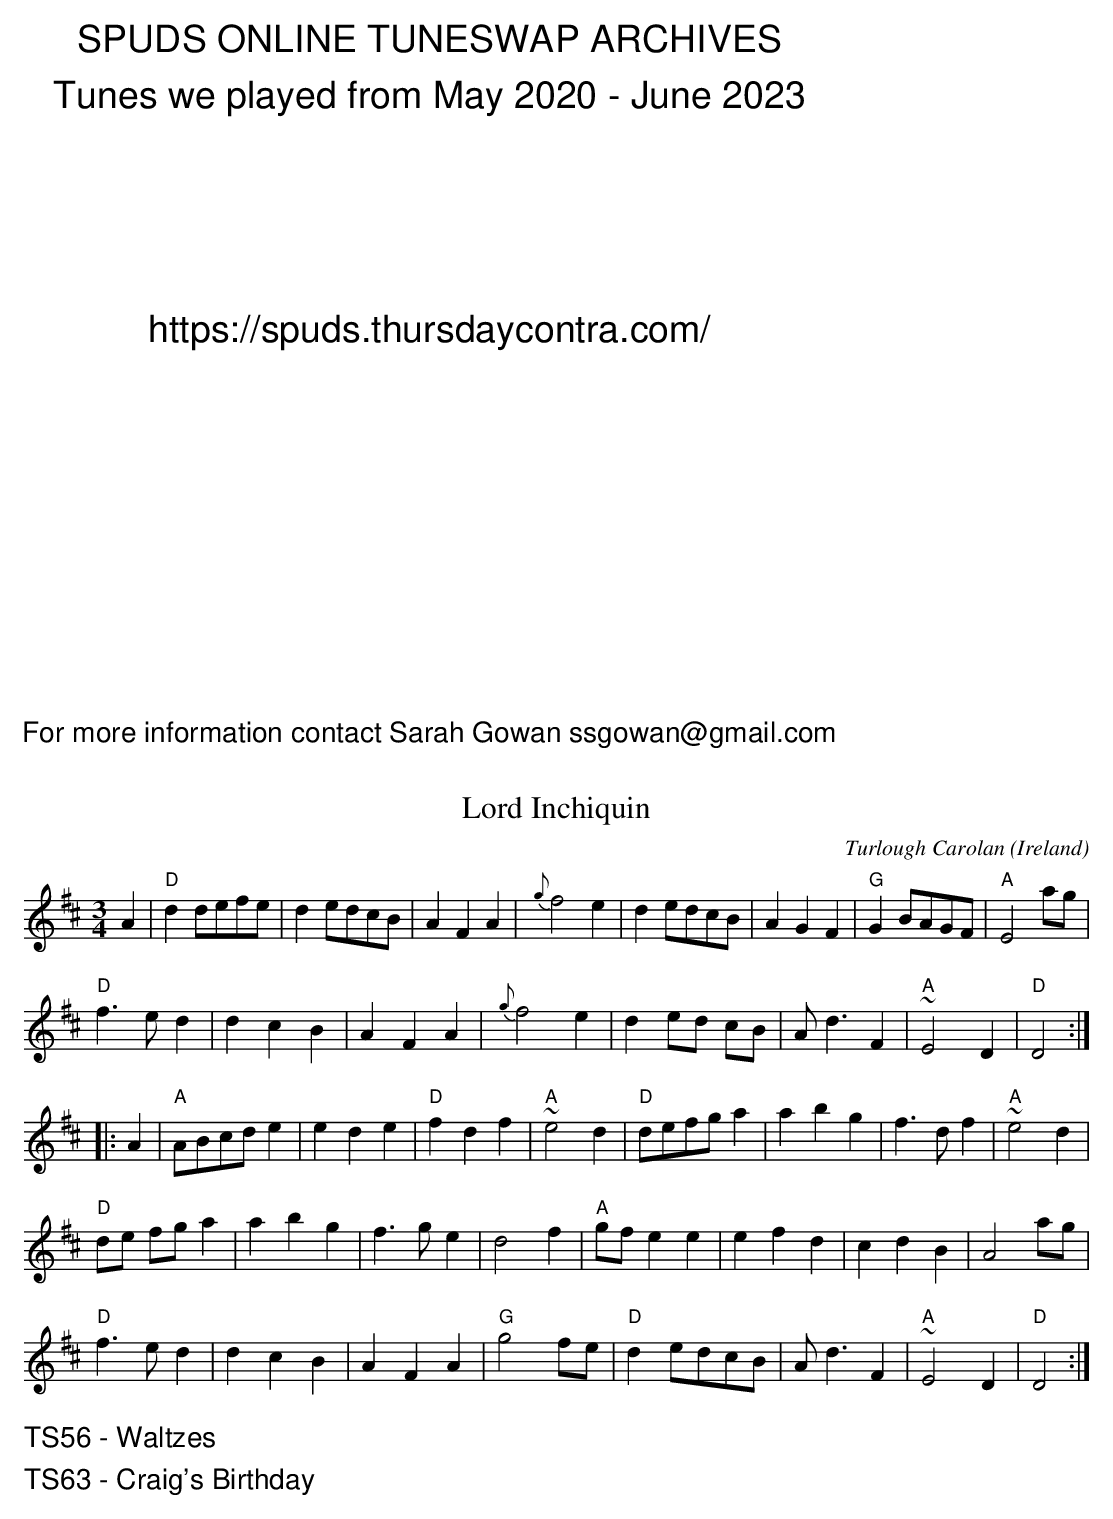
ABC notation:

X:1
T:Lord Inchiquin
O:Ireland
C:Turlough Carolan
M:3/4
L:1/8
K:D
A2|\
"D"d2 defe|d2 edcB|A2 F2 A2|{g}f4 e2|\
d2 edcB|A2 G2 F2|"G"G2 BAGF|"A"E4 ag|
"D"f3e d2|d2 c2 B2|A2 F2 A2|{g}f4 e2|\
d2 ed cB|Ad3 F2|"A"~E4 D2|"D"D4:|
|:A2|"A"ABcd e2|e2 d2 e2|"D"f2 d2 f2|"A"~e4 d2|\
"D"defg a2|a2 b2 g2|f3 d f2|"A"~e4 d2|
"D"de fg a2|a2 b2 g2|f3 g e2|d4 f2|\
"A"gf e2 e2|e2 f2 d2|c2 d2 B2|A4 ag|
"D"f3 e d2|d2 c2 B2|A2 F2 A2|\
"G"g4 fe|"D"d2 edcB|A d3 F2|"A"~E4 D2|"D"D4:|
